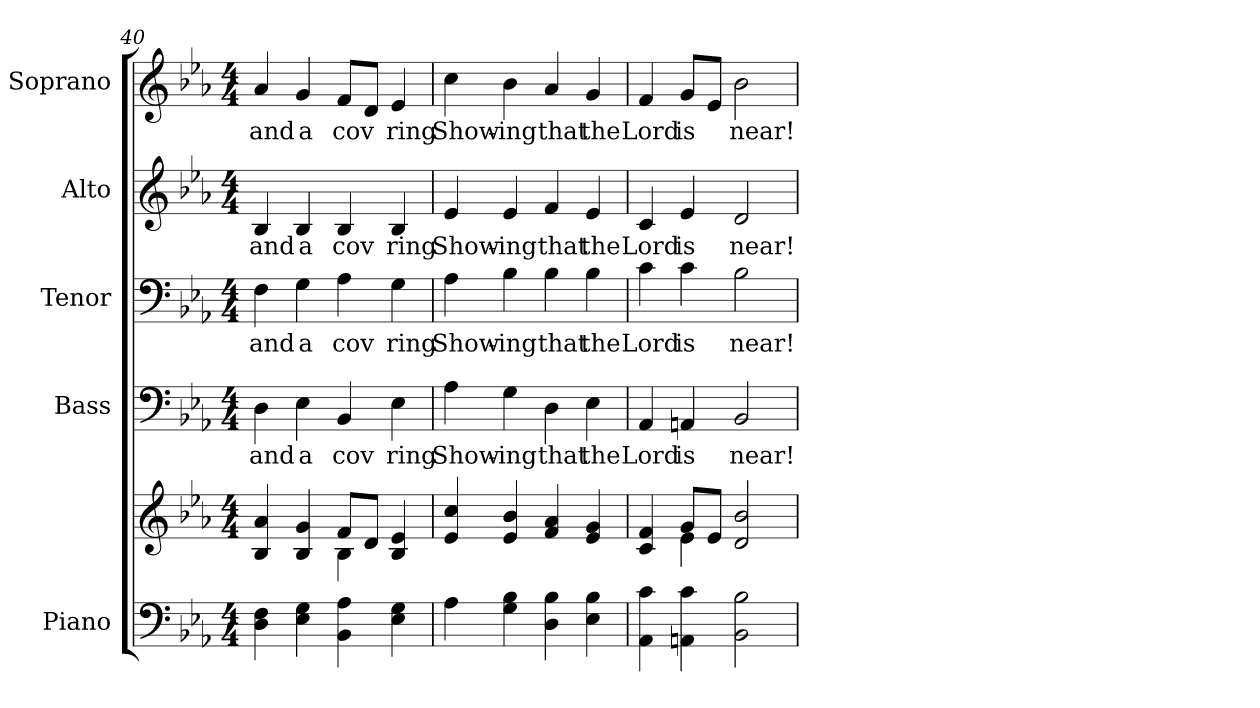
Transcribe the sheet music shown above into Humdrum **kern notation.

**kern	**kern	**kern	**text	**kern	**text	**kern	**text	**kern	**text
*part5	*part5	*part4	*part4	*part3	*part3	*part2	*part2	*part1	*part1
*staff6	*staff5	*staff4	*staff4	*staff3	*staff3	*staff2	*staff2	*staff1	*staff1
*I"Piano	*	*I"Bass	*	*I"Tenor	*	*I"Alto	*	*I"Soprano	*
*I'Pno.	*	*I'B.	*	*I'T.	*	*I'A.	*	*I'S.	*
*clefF4	*clefG2	*clefF4	*	*clefF4	*	*clefG2	*	*clefG2	*
*k[b-e-a-]	*k[b-e-a-]	*k[b-e-a-]	*	*k[b-e-a-]	*	*k[b-e-a-]	*	*k[b-e-a-]	*
*E-:	*E-:	*E-:	*	*E-:	*	*E-:	*	*E-:	*
*M4/4	*M4/4	*M4/4	*	*M4/4	*	*M4/4	*	*M4/4	*
=40	=40	=40	=40	=40	=40	=40	=40	=40	=40
*	*^	*	*	*	*	*	*	*	*
!	!	!	!	!LO:LY:b:color=#000000	!	!	!	!	!	!
!	!	!	!	!	!	!LO:LY:b:color=#000000	!	!	!	!
!	!	!	!	!	!	!	!	!LO:LY:b:color=#000000	!	!
!	!	!	!	!	!	!	!	!	!	!LO:LY:b:color=#000000
4Di\ 4Fi	4B-i/ 4a-i	2ryy	4Di\	and	4Fi\	and	4B-i/	and	4a-i/	and
!	!	!	!	!LO:LY:b:color=#000000	!	!	!	!	!	!
!	!	!	!	!	!	!LO:LY:b:color=#000000	!	!	!	!
!	!	!	!	!	!	!	!	!LO:LY:b:color=#000000	!	!
!	!	!	!	!	!	!	!	!	!	!LO:LY:b:color=#000000
4E-i\ 4Gi	4B-i/ 4gi	.	4E-i\	a	4Gi\	a	4B-i/	a	4gi/	a
!	!	!	!	!LO:LY:b:color=#000000	!	!	!	!	!	!
!	!	!	!	!	!	!LO:LY:b:color=#000000	!	!	!	!
!	!	!	!	!	!	!	!	!LO:LY:b:color=#000000	!	!
!	!	!	!	!	!	!	!	!	!	!LO:LY:b:color=#000000
4BB-i\ 4A-i	8fi/L	4B-i\	4BB-i/	cov	4A-i\	cov	4B-i/	cov	8fi/L	cov
.	8di/J	.	.	.	.	.	.	.	8di/J	.
!	!	!	!	!LO:LY:b:color=#000000	!	!	!	!	!	!
!	!	!	!	!	!	!LO:LY:b:color=#000000	!	!	!	!
!	!	!	!	!	!	!	!	!LO:LY:b:color=#000000	!	!
!	!	!	!	!	!	!	!	!	!	!LO:LY:b:color=#000000
4E-i\ 4Gi	4B-i/ 4e-i	4ryy	4E-i\	ring	4Gi\	ring	4B-i/	ring	4e-i/	ring
*	*v	*v	*	*	*	*	*	*	*	*
!!LO:PB:g=z
=41	=41	=41	=41	=41	=41	=41	=41	=41	=41
*	*^	*	*	*	*	*	*	*	*
!	!	!	!	!LO:LY:b:color=#000000	!	!	!	!	!	!
*	*v	*v	*	*	*	*	*	*	*	*
*	*^	*	*	*	*	*	*	*	*
!	!	!	!	!	!	!LO:LY:b:color=#000000	!	!	!	!
*	*v	*v	*	*	*	*	*	*	*	*
*	*^	*	*	*	*	*	*	*	*
!	!	!	!	!	!	!	!	!LO:LY:b:color=#000000	!	!
*	*v	*v	*	*	*	*	*	*	*	*
*	*^	*	*	*	*	*	*	*	*
!	!	!	!	!	!	!	!	!	!	!LO:LY:b:color=#000000
*	*v	*v	*	*	*	*	*	*	*	*
4A-i\	4e-i/ 4cci	4A-i\	Show-	4A-i\	Show-	4e-i/	Show-	4cci\	Show-
!	!	!	!LO:LY:b:color=#000000	!	!	!	!	!	!
!	!	!	!	!	!LO:LY:b:color=#000000	!	!	!	!
!	!	!	!	!	!	!	!LO:LY:b:color=#000000	!	!
!	!	!	!	!	!	!	!	!	!LO:LY:b:color=#000000
4Gi\ 4B-i	4e-i/ 4b-i	4Gi\	-ing	4B-i\	-ing	4e-i/	-ing	4b-i\	-ing
!	!	!	!LO:LY:b:color=#000000	!	!	!	!	!	!
!	!	!	!	!	!LO:LY:b:color=#000000	!	!	!	!
!	!	!	!	!	!	!	!LO:LY:b:color=#000000	!	!
!	!	!	!	!	!	!	!	!	!LO:LY:b:color=#000000
4Di\ 4B-i	4fi/ 4a-i	4Di\	that	4B-i\	that	4fi/	that	4a-i/	that
!	!	!	!LO:LY:b:color=#000000	!	!	!	!	!	!
!	!	!	!	!	!LO:LY:b:color=#000000	!	!	!	!
!	!	!	!	!	!	!	!LO:LY:b:color=#000000	!	!
!	!	!	!	!	!	!	!	!	!LO:LY:b:color=#000000
4E-i\ 4B-i	4e-i/ 4gi	4E-i\	the	4B-i\	the	4e-i/	the	4gi/	the
=42	=42	=42	=42	=42	=42	=42	=42	=42	=42
*	*^	*	*	*	*	*	*	*	*
!	!	!	!	!LO:LY:b:color=#000000	!	!	!	!	!	!
!	!	!	!	!	!	!LO:LY:b:color=#000000	!	!	!	!
!	!	!	!	!	!	!	!	!LO:LY:b:color=#000000	!	!
!	!	!	!	!	!	!	!	!	!	!LO:LY:b:color=#000000
4AA-i\ 4ci	4ci/ 4fi	4ryy	4AA-i/	Lord	4ci\	Lord	4ci/	Lord	4fi/	Lord
!	!	!	!	!LO:LY:b:color=#000000	!	!	!	!	!	!
!	!	!	!	!	!	!LO:LY:b:color=#000000	!	!	!	!
!	!	!	!	!	!	!	!	!LO:LY:b:color=#000000	!	!
!	!	!	!	!	!	!	!	!	!	!LO:LY:b:color=#000000
4AAni\ 4ci	8gi/L	4e-i\	4AAni/	is	4ci\	is	4e-i/	is	8gi/L	is
.	8e-i/J	.	.	.	.	.	.	.	8e-i/J	.
!	!	!	!	!LO:LY:b:color=#000000	!	!	!	!	!	!
!	!	!	!	!	!	!LO:LY:b:color=#000000	!	!	!	!
!	!	!	!	!	!	!	!	!LO:LY:b:color=#000000	!	!
!	!	!	!	!	!	!	!	!	!	!LO:LY:b:color=#000000
2BB-i\ 2B-i	2di/ 2b-i	2ryy	2BB-i/	near!	2B-i\	near!	2di/	near!	2b-i\	near!
*	*v	*v	*	*	*	*	*	*	*	*
=	=	=	=	=	=	=	=	=	=
*-	*-	*-	*-	*-	*-	*-	*-	*-	*-
